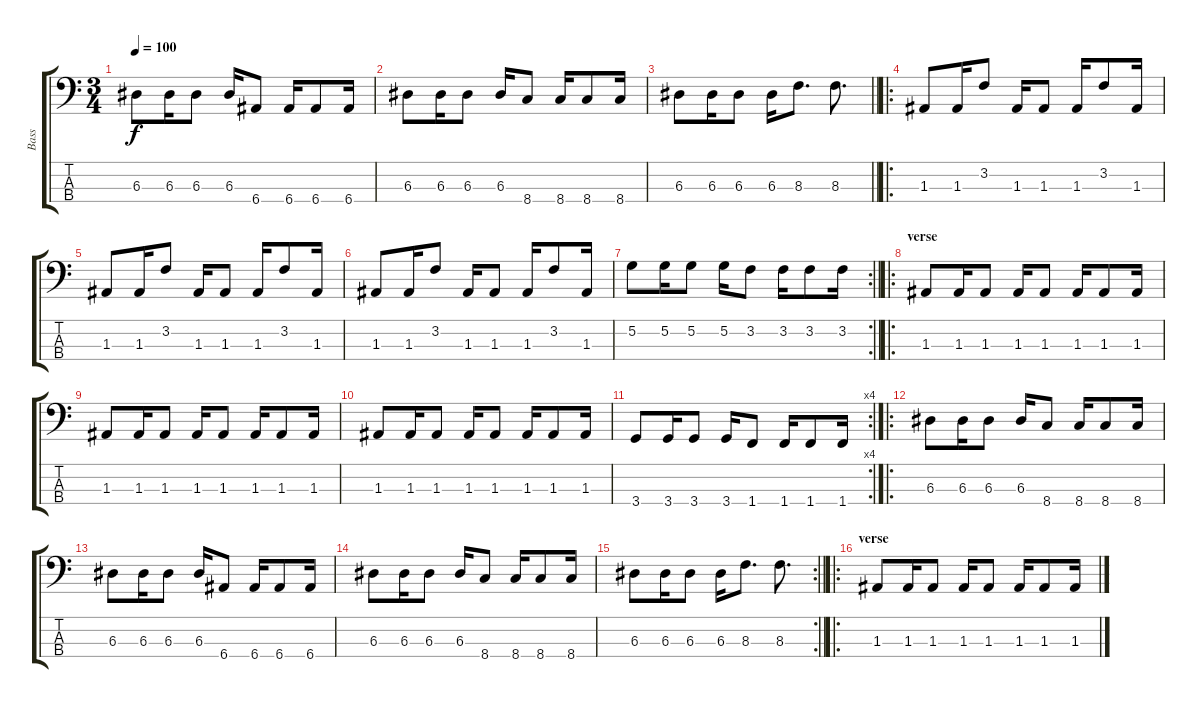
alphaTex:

\track ("Bass" "Bass") {instrument electricbassfinger}
\staff {score tabs}
\tuning (G2 D2 A1 E1) {hide}
\ts (3 4)
\tempo 100
\clef f4
\ks c
6.3.8{dy f} 6.3.16 6.3.8 6.3.16 6.4.8 6.4.16 6.4.8 6.4.16 |
6.3.8 6.3.16 6.3.8 6.3.16 8.4.8 8.4.16 8.4.8 8.4.16 |
\barLineRight lightlight
6.3.8 6.3.16 6.3.8 6.3.16 8.3.8{d} 8.3.8{d} |
\ro
1.3.8 1.3.16 3.2.8 1.3.16 1.3.8 1.3.16 3.2.8 1.3.16 |
1.3.8 1.3.16 3.2.8 1.3.16 1.3.8 1.3.16 3.2.8 1.3.16 |
1.3.8 1.3.16 3.2.8 1.3.16 1.3.8 1.3.16 3.2.8 1.3.16 |
\rc 2
\barLineRight lightlight
5.2.8 5.2.16 5.2.8 5.2.16 3.2.8 3.2.16 3.2.8 3.2.16 |
\ro
\section ("" "verse")
1.3.8 1.3.16 1.3.8 1.3.16 1.3.8 1.3.16 1.3.8 1.3.16 |
1.3.8 1.3.16 1.3.8 1.3.16 1.3.8 1.3.16 1.3.8 1.3.16 |
1.3.8 1.3.16 1.3.8 1.3.16 1.3.8 1.3.16 1.3.8 1.3.16 |
\rc 4
3.4.8 3.4.16 3.4.8 3.4.16 1.4.8 1.4.16 1.4.8 1.4.16 |
\ro
6.3.8 6.3.16 6.3.8 6.3.16 8.4.8 8.4.16 8.4.8 8.4.16 |
6.3.8 6.3.16 6.3.8 6.3.16 6.4.8 6.4.16 6.4.8 6.4.16 |
6.3.8 6.3.16 6.3.8 6.3.16 8.4.8 8.4.16 8.4.8 8.4.16 |
\rc 2
\barLineRight lightlight
6.3.8 6.3.16 6.3.8 6.3.16 8.3.8{d} 8.3.8{d} |
\ro
\section ("" "verse")
1.3.8 1.3.16 1.3.8 1.3.16 1.3.8 1.3.16 1.3.8 1.3.16
